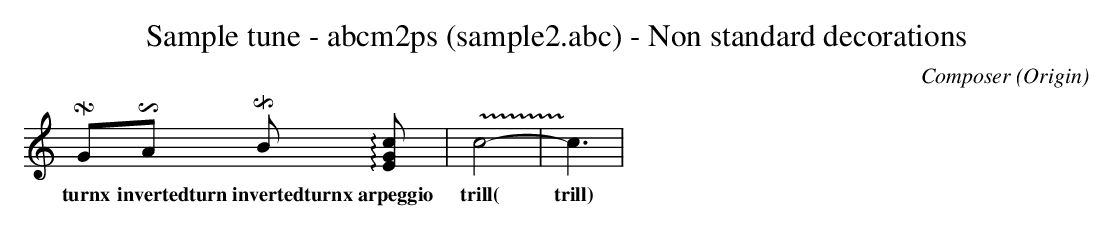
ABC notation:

X:1
T:Sample tune - abcm2ps (sample2.abc) - Non standard decorations
C:Composer
L:1/8
M:none
O:Origin
K:C
!turnx!G!invertedturn!A !invertedturnx!B !arpeggio![EGc]|\
w:turnx invertedturn invertedturnx arpeggio
!trill(!c4-|!trill)!c3|
w:trill( trill)
